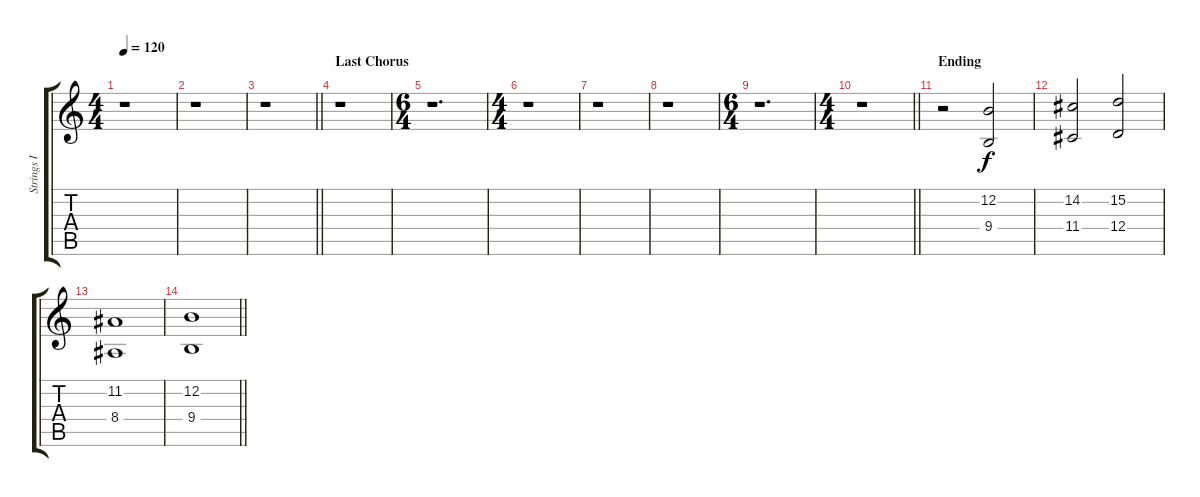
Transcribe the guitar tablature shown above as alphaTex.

\track ("Strings I" "Strings I") {instrument stringensemble1}
\staff {score tabs}
\tuning (E4 B3 G3 D3 A2 E2) {hide}
\ts (4 4)
\tempo 120
\clef g2
\ks c
r.1{dy f} |
r.1 |
\barLineRight lightlight
r.1 |
\section ("" "Last Chorus")
r.1 |
\ts (6 4)
r.1{d} |
\ts (4 4)
r.1 |
r.1 |
r.1 |
\ts (6 4)
r.1{d} |
\ts (4 4)
\barLineRight lightlight
r.1 |
\section ("" "Ending")
r.2{volume 14 balance 11} (12.2 9.4).2 |
(14.2 11.4).2 (15.2 12.4).2 |
(11.2 8.4).1 |
\barLineRight lightlight
(12.2 9.4).1
